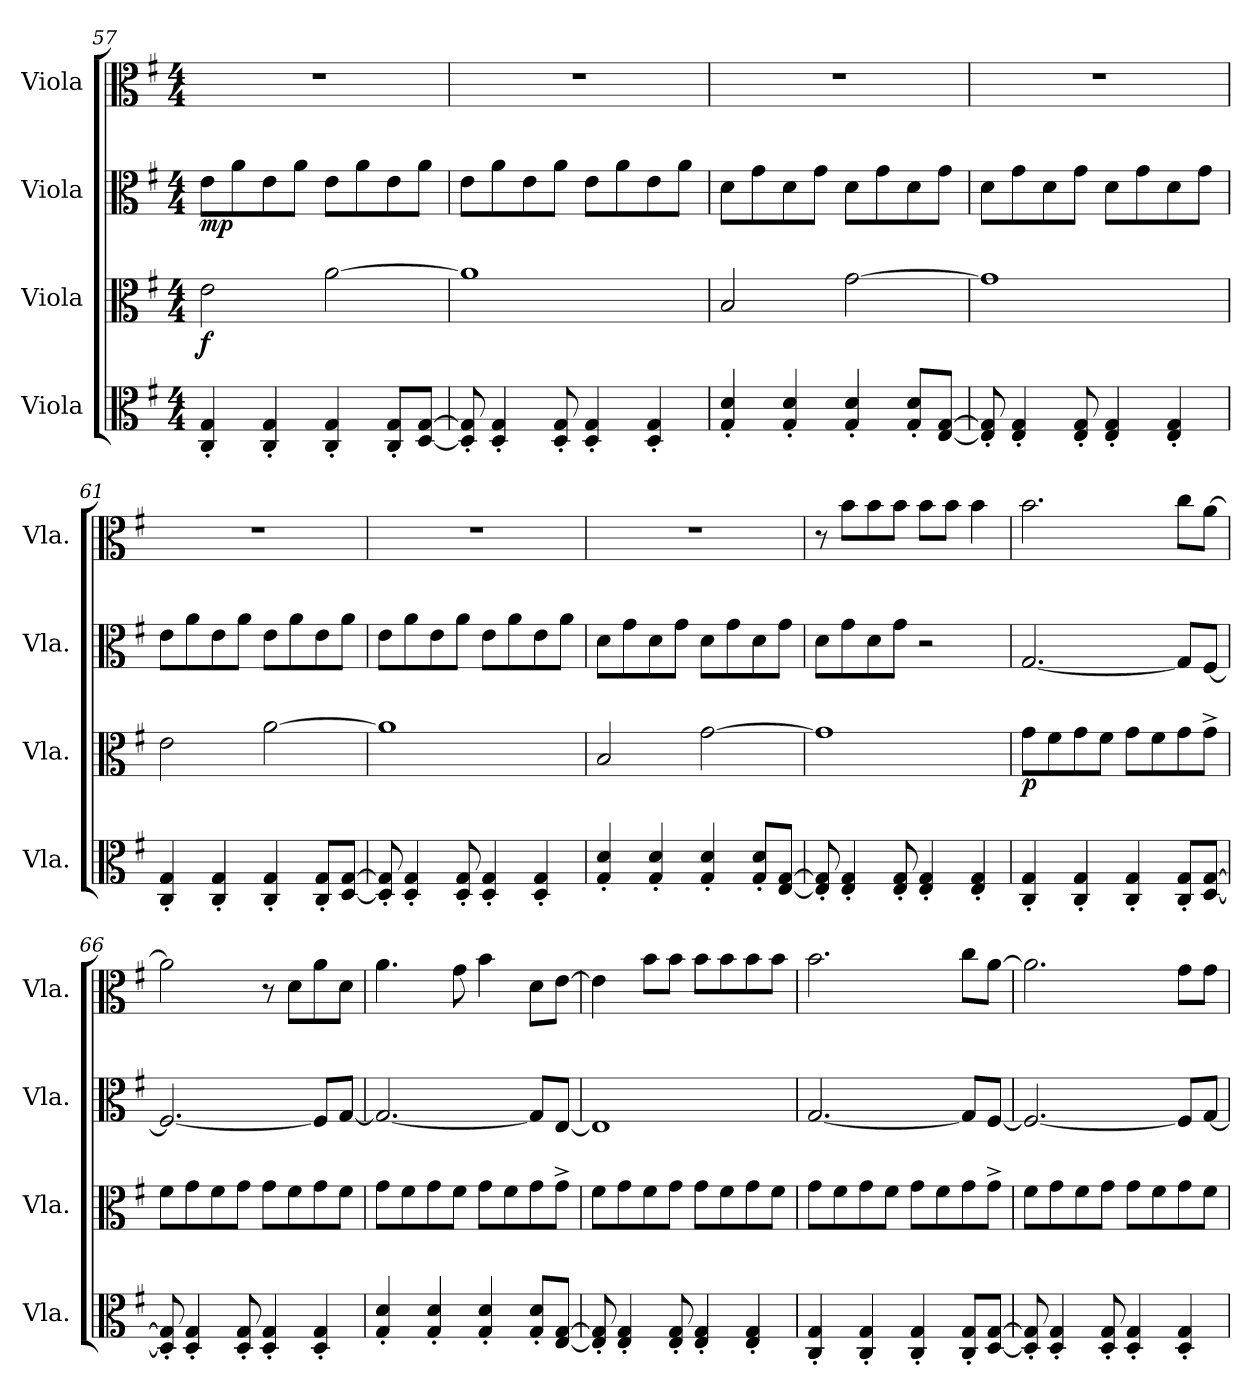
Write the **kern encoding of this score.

**kern	**kern	**dynam	**kern	**dynam	**kern
*part4	*part3	*part3	*part2	*part2	*part1
*staff4	*staff3	*staff3	*staff2	*staff2	*staff1
*I"Viola	*I"Viola	*	*I"Viola	*	*I"Viola
*I'Vla.	*I'Vla.	*	*I'Vla.	*	*I'Vla.
*clefC3	*clefC3	*	*clefC3	*	*clefC3
*k[f#]	*k[f#]	*	*k[f#]	*	*k[f#]
*M4/4	*M4/4	*	*M4/4	*	*M4/4
=57	=57	=57	=57	=57	=57
!	!	!LO:DY:b	!	!LO:DY:b	!
4C/' 4G/'	2e\	f	8e\L	mp	1r
.	.	.	8a\	.	.
4C/' 4G/'	.	.	8e\	.	.
.	.	.	8a\J	.	.
4C/' 4G/'	[2a\	.	8e\L	.	.
.	.	.	8a\	.	.
8C/' 8G/'L	.	.	8e\	.	.
[8D/ [8G/J	.	.	8a\J	.	.
=58	=58	=58	=58	=58	=58
8D/]' 8G/]'	1a]	.	8e\L	.	1r
4D/' 4G/'	.	.	8a\	.	.
.	.	.	8e\	.	.
8D/' 8G/'	.	.	8a\J	.	.
4D/' 4G/'	.	.	8e\L	.	.
.	.	.	8a\	.	.
4D/' 4G/'	.	.	8e\	.	.
.	.	.	8a\J	.	.
=59	=59	=59	=59	=59	=59
4G/' 4d/'	2B/	.	8d\L	.	1r
.	.	.	8g\	.	.
4G/' 4d/'	.	.	8d\	.	.
.	.	.	8g\J	.	.
4G/' 4d/'	[2g\	.	8d\L	.	.
.	.	.	8g\	.	.
8G/' 8d/'L	.	.	8d\	.	.
[8E/ [8G/J	.	.	8g\J	.	.
!!LO:LB:g=z
=60	=60	=60	=60	=60	=60
8E/]' 8G/]'	1g]	.	8d\L	.	1r
4E/' 4G/'	.	.	8g\	.	.
.	.	.	8d\	.	.
8E/' 8G/'	.	.	8g\J	.	.
4E/' 4G/'	.	.	8d\L	.	.
.	.	.	8g\	.	.
4E/' 4G/'	.	.	8d\	.	.
.	.	.	8g\J	.	.
=61	=61	=61	=61	=61	=61
4C/' 4G/'	2e\	.	8e\L	.	1r
.	.	.	8a\	.	.
4C/' 4G/'	.	.	8e\	.	.
.	.	.	8a\J	.	.
4C/' 4G/'	[2a\	.	8e\L	.	.
.	.	.	8a\	.	.
8C/' 8G/'L	.	.	8e\	.	.
[8D/ [8G/J	.	.	8a\J	.	.
=62	=62	=62	=62	=62	=62
8D/]' 8G/]'	1a]	.	8e\L	.	1r
4D/' 4G/'	.	.	8a\	.	.
.	.	.	8e\	.	.
8D/' 8G/'	.	.	8a\J	.	.
4D/' 4G/'	.	.	8e\L	.	.
.	.	.	8a\	.	.
4D/' 4G/'	.	.	8e\	.	.
.	.	.	8a\J	.	.
=63	=63	=63	=63	=63	=63
4G/' 4d/'	2B/	.	8d\L	.	1r
.	.	.	8g\	.	.
4G/' 4d/'	.	.	8d\	.	.
.	.	.	8g\J	.	.
4G/' 4d/'	[2g\	.	8d\L	.	.
.	.	.	8g\	.	.
8G/' 8d/'L	.	.	8d\	.	.
[8E/ [8G/J	.	.	8g\J	.	.
!!LO:PB:g=z
=64	=64	=64	=64	=64	=64
8E/]' 8G/]'	1g]	.	8d\L	.	8r
4E/' 4G/'	.	.	8g\	.	8b\L
.	.	.	8d\	.	8b\
8E/' 8G/'	.	.	8g\J	.	8b\J
4E/' 4G/'	.	.	2r	.	8b\L
.	.	.	.	.	8b\J
4E/' 4G/'	.	.	.	.	4b\
=65	=65	=65	=65	=65	=65
!	!	!LO:DY:b	!	!	!
4C/' 4G/'	8g\L	p	[2.G/	.	2.b\
.	8f#\	.	.	.	.
4C/' 4G/'	8g\	.	.	.	.
.	8f#\J	.	.	.	.
4C/' 4G/'	8g\L	.	.	.	.
.	8f#\	.	.	.	.
8C/' 8G/'L	8g\	.	8G/L]	.	8cc\L
[8D/ [8G/J	8g^\J	.	[8F#/J	.	[8a\J
=66	=66	=66	=66	=66	=66
8D/]' 8G/]'	8f#\L	.	2.F#/_	.	2a\]
4D/' 4G/'	8g\	.	.	.	.
.	8f#\	.	.	.	.
8D/' 8G/'	8g\J	.	.	.	.
4D/' 4G/'	8g\L	.	.	.	8r
.	8f#\	.	.	.	8d\L
4D/' 4G/'	8g\	.	8F#/L]	.	8a\
.	8f#\J	.	[8G/J	.	8d\J
=67	=67	=67	=67	=67	=67
4G/' 4d/'	8g\L	.	2.G/_	.	4.a\
.	8f#\	.	.	.	.
4G/' 4d/'	8g\	.	.	.	.
.	8f#\J	.	.	.	8g\
4G/' 4d/'	8g\L	.	.	.	4b\
.	8f#\	.	.	.	.
8G/' 8d/'L	8g\	.	8G/L]	.	8d\L
[8E/ [8G/J	8g^\J	.	[8E/J	.	[8e\J
!!LO:LB:g=z
=68	=68	=68	=68	=68	=68
8E/]' 8G/]'	8f#\L	.	1E]	.	4e\]
4E/' 4G/'	8g\	.	.	.	.
.	8f#\	.	.	.	8b\L
8E/' 8G/'	8g\J	.	.	.	8b\J
4E/' 4G/'	8g\L	.	.	.	8b\L
.	8f#\	.	.	.	8b\
4E/' 4G/'	8g\	.	.	.	8b\
.	8f#\J	.	.	.	8b\J
=69	=69	=69	=69	=69	=69
4C/' 4G/'	8g\L	.	[2.G/	.	2.b\
.	8f#\	.	.	.	.
4C/' 4G/'	8g\	.	.	.	.
.	8f#\J	.	.	.	.
4C/' 4G/'	8g\L	.	.	.	.
.	8f#\	.	.	.	.
8C/' 8G/'L	8g\	.	8G/L]	.	8cc\L
[8D/ [8G/J	8g^\J	.	[8F#/J	.	[8a\J
=70	=70	=70	=70	=70	=70
8D/]' 8G/]'	8f#\L	.	2.F#/_	.	2.a\]
4D/' 4G/'	8g\	.	.	.	.
.	8f#\	.	.	.	.
8D/' 8G/'	8g\J	.	.	.	.
4D/' 4G/'	8g\L	.	.	.	.
.	8f#\	.	.	.	.
4D/' 4G/'	8g\	.	8F#/L]	.	8g\L
.	8f#\J	.	[8G/J	.	8g\J
=	=	=	=	=	=
*-	*-	*-	*-	*-	*-
